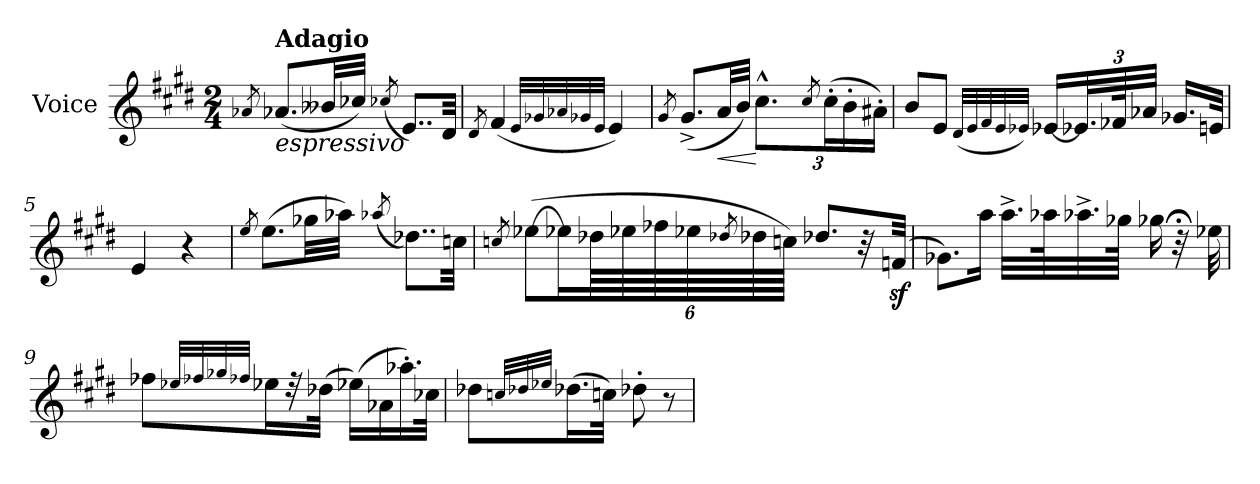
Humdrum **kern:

**kern	**dynam
*part1	*part1
*staff1	*staff1
*I"Voice	*
*I'V	*
*clefG2	*
*k[f#c#g#d#]	*
*M2/4	*
=1	=1
8qa-Xi/	.
!LO:TX:a:B:t=Adagio	!
!LO:TX:b:i:t=espressivo	!
(<8.a-Xi/L	.
32b--Xj/LL	.
32cc-Xi/JJJ)	.
(<8qcc-Xi/	.
8..e/L)	.
32d#/Jkk	.
=2	=2
8qd#/	.
(<4f#/	.
32qe/LLL	.
32qg-Xi/	.
32qa-Xi/	.
32qg-Xi/	.
32qe/JJJ	.
4e/)	.
=3	=3
8qg#/	.
(<8.g#^/L	.
!	!LO:HP:b
32a/LL	<
32b/JJJ)	.
*Xbrackettup	*
12.cc#^^\L	[
8qcc#/	.
(>24cc#'\L	.
24b'\	.
24a#X'Z\JJ)	.
=4	=4
8b/L	.
8e/J	.
(<32qd#Z/LLL	.
32qe/	.
32qf#/	.
32qe/	.
32qe-Xi/JJJ)	.
[16e-Xi/LL	.
48.e-Xi/L]	.
96f-Xi/K	.
48a-Xi/JJJ	.
16.g-Xi/LL	.
32e/JJk	.
=5	=5
4e/	.
4r	.
!!LO:LB:g=z
=6	=6
8qee/	.
(>8.ee\L	.
32gg-Xi\LL	.
32aa-Xi\JJJ)	.
(<8qaa-Xi/	.
8..dd-Xi\L)	.
32ccni\Jkk	.
=7	=7
8qccni/	.
(>[8ee-Xi\L	.
16ee-Xi\L]	.
96dd-Xi\LL	.
96ee-Xi\	.
96ff-Xj\	.
96ee-Xi\	.
8qdd-Xi/	.
96dd-Xi\	.
96ccni\JJJJ)	.
8.dd-Xi/L	.
32r	.
(<32fnz<i/Jkk	.
=8	=8
8.g-Xi\L)	.
16aa\Jk	.
32.aa^\LLL	.
64aa-Xi\K	.
32.aa-X^i\	.
64gg-Xi\JJJk	.
16gg-Xi\	.
32r;<	.
32ee-Xi\	.
=9	=9
8ff-Xi\L	.
32qee-Xi/LLL	.
32qff-Xi/	.
32qgg-Xi/	.
32qff-Xi/JJJ	.
16ee-Xi\L	.
32r	.
(<32dd-Xi\JJk	.
(>16ee-Xi\LL)	.
16a-Xi\	.
16.aa-X'i\)	.
32cc-Xi\JJk	.
!!LO:LB:g=z
=10	=10
8dd-Xi\L	.
32qccni/LLL	.
32qdd-Xi/	.
32qee-Xi/JJJ	.
(>16.dd-Xi\L	.
32ccni\JJk)	.
8dd-X'i\	.
8r	.
=	=
*-	*-
